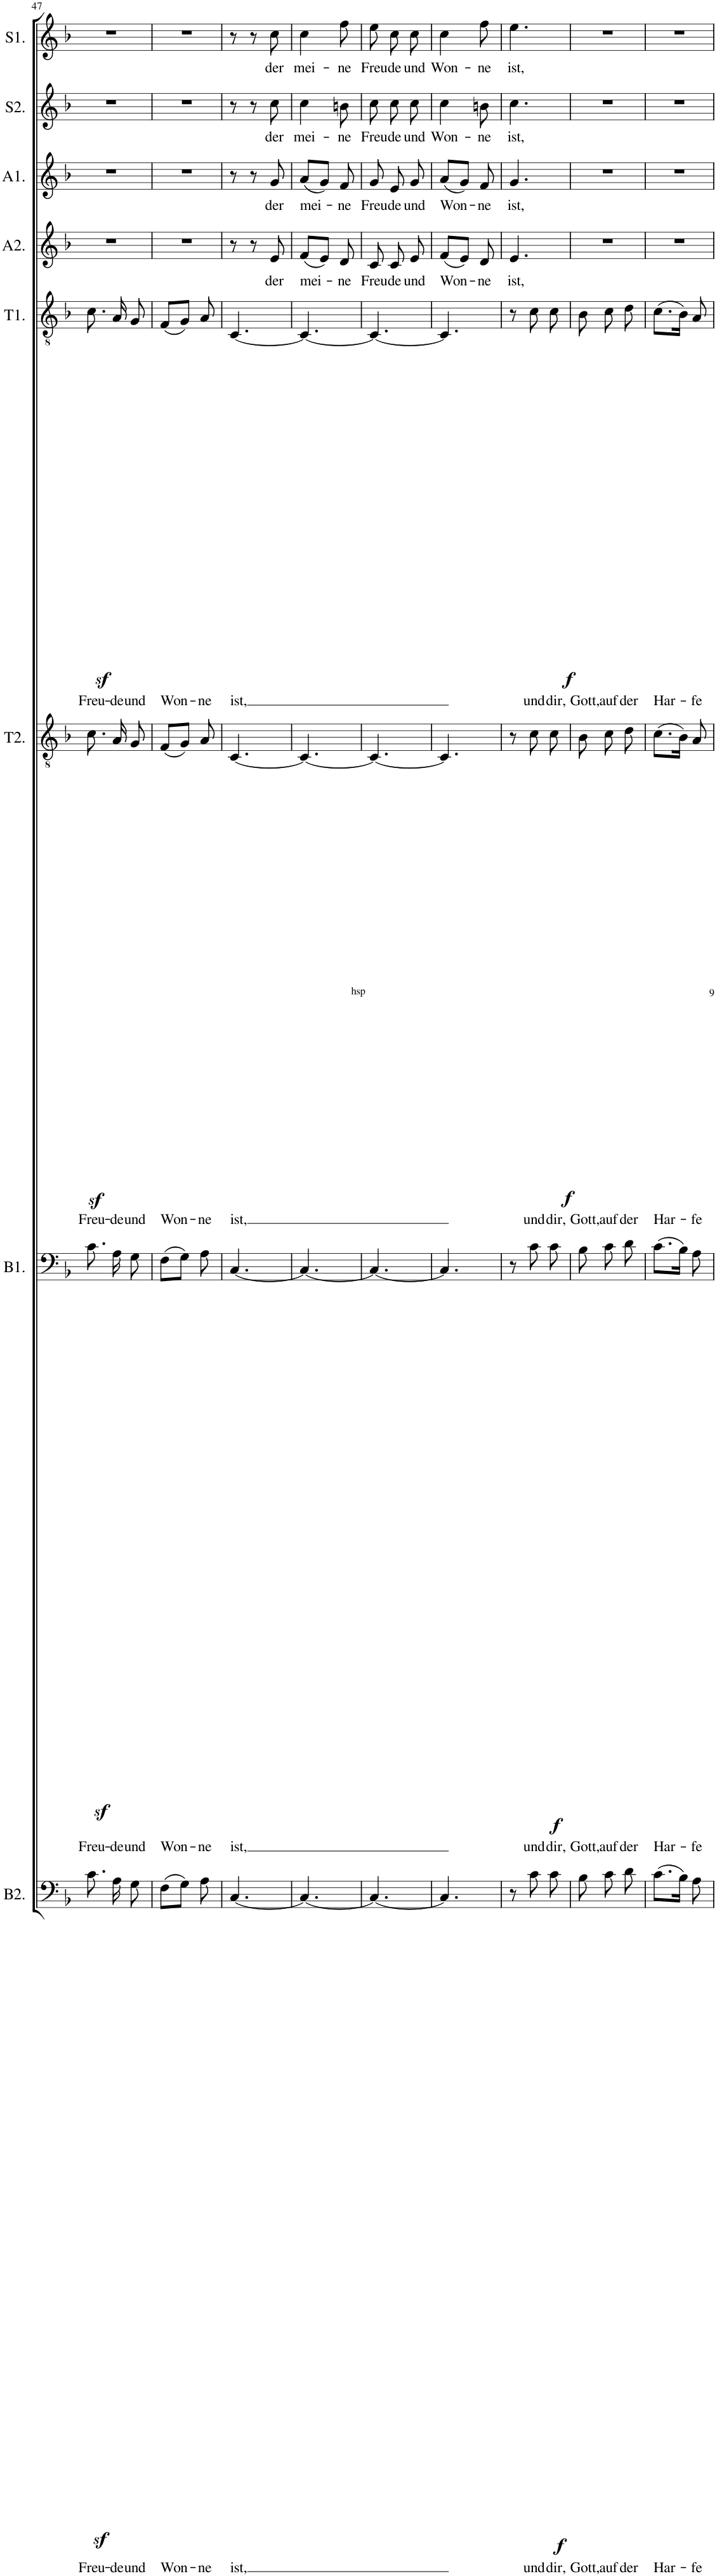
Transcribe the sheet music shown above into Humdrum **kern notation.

**kern	**text	**dynam	**kern	**text	**dynam	**kern	**text	**dynam	**kern	**text	**dynam	**kern	**text	**kern	**text	**kern	**text	**kern	**text
*part8	*part8	*part8	*part7	*part7	*part7	*part6	*part6	*part6	*part5	*part5	*part5	*part4	*part4	*part3	*part3	*part2	*part2	*part1	*part1
*staff8	*staff8	*staff8	*staff7	*staff7	*staff7	*staff6	*staff6	*staff6	*staff5	*staff5	*staff5	*staff4	*staff4	*staff3	*staff3	*staff2	*staff2	*staff1	*staff1
*I"Bass 2	*	*	*I"Bass 1	*	*	*I"Tenor 2	*	*	*I"Tenor 1	*	*	*I"Alt 2	*	*I"Alt 1	*	*I"Sopran 2	*	*I"Sopran 1	*
*I'B2.	*	*	*I'B1.	*	*	*I'T2.	*	*	*I'T1.	*	*	*I'A2.	*	*I'A1.	*	*I'S2.	*	*I'S1.	*
!!LO:PB:g=z
*clefF4	*	*	*clefF4	*	*	*clefGv2	*	*	*clefGv2	*	*	*clefG2	*	*clefG2	*	*clefG2	*	*clefG2	*
*k[b-]	*	*	*k[b-]	*	*	*k[b-]	*	*	*k[b-]	*	*	*k[b-]	*	*k[b-]	*	*k[b-]	*	*k[b-]	*
*M3/8	*	*	*M3/8	*	*	*M3/8	*	*	*M3/8	*	*	*M3/8	*	*M3/8	*	*M3/8	*	*M3/8	*
=47	=47	=47	=47	=47	=47	=47	=47	=47	=47	=47	=47	=47	=47	=47	=47	=47	=47	=47	=47
!	!LO:LY:b	!	!	!LO:LY:b	!	!	!LO:LY:b	!	!	!LO:LY:b	!	!	!	!	!	!	!	!	!
8.cz<\	Freu-	.	8.cz<\	Freu-	.	8.cz<\	Freu-	.	8.cz<\	Freu-	.	4.r	.	4.r	.	4.r	.	4.r	.
!	!LO:LY:b	!	!	!LO:LY:b	!	!	!LO:LY:b	!	!	!LO:LY:b	!	!	!	!	!	!	!	!	!
16A\	-de	.	16A\	-de	.	16A/	-de	.	16A/	-de	.	.	.	.	.	.	.	.	.
!	!LO:LY:b	!	!	!LO:LY:b	!	!	!LO:LY:b	!	!	!LO:LY:b	!	!	!	!	!	!	!	!	!
8G\	und	.	8G\	und	.	8G/	und	.	8G/	und	.	.	.	.	.	.	.	.	.
=48	=48	=48	=48	=48	=48	=48	=48	=48	=48	=48	=48	=48	=48	=48	=48	=48	=48	=48	=48
!	!LO:LY:b	!	!	!LO:LY:b	!	!	!LO:LY:b	!	!	!LO:LY:b	!	!	!	!	!	!	!	!	!
(8F\L	Won-	.	(8F\L	Won-	.	(8F/L	Won-	.	(8F/L	Won-	.	4.r	.	4.r	.	4.r	.	4.r	.
8G\J)	.	.	8G\J)	.	.	8G/J)	.	.	8G/J)	.	.	.	.	.	.	.	.	.	.
!	!LO:LY:b	!	!	!LO:LY:b	!	!	!LO:LY:b	!	!	!LO:LY:b	!	!	!	!	!	!	!	!	!
8A\	-ne	.	8A\	-ne	.	8A/	-ne	.	8A/	-ne	.	.	.	.	.	.	.	.	.
=49	=49	=49	=49	=49	=49	=49	=49	=49	=49	=49	=49	=49	=49	=49	=49	=49	=49	=49	=49
!	!LO:LY:b	!	!	!LO:LY:b	!	!	!LO:LY:b	!	!	!LO:LY:b	!	!	!	!	!	!	!	!	!
[4.C/	ist,	.	[4.C/	ist,	.	[4.C/	ist,	.	[4.C/	ist,	.	8r	.	8r	.	8r	.	8r	.
.	.	.	.	.	.	.	.	.	.	.	.	8r	.	8r	.	8r	.	8r	.
!	!	!	!	!	!	!	!	!	!	!	!	!	!LO:LY:b	!	!LO:LY:b	!	!LO:LY:b	!	!LO:LY:b
.	.	.	.	.	.	.	.	.	.	.	.	8e/	der	8g/	der	8cc\	der	8cc\	der
=50	=50	=50	=50	=50	=50	=50	=50	=50	=50	=50	=50	=50	=50	=50	=50	=50	=50	=50	=50
!	!	!	!	!	!	!	!	!	!	!	!	!	!LO:LY:b	!	!LO:LY:b	!	!LO:LY:b	!	!LO:LY:b
4.C/_	.	.	4.C/_	.	.	4.C/_	.	.	4.C/_	.	.	(8f/L	mei-	(8a/L	mei-	4cc\	mei-	4cc\	mei-
.	.	.	.	.	.	.	.	.	.	.	.	8e/J)	.	8g/J)	.	.	.	.	.
!	!	!	!	!	!	!	!	!	!	!	!	!	!LO:LY:b	!	!LO:LY:b	!	!LO:LY:b	!	!LO:LY:b
.	.	.	.	.	.	.	.	.	.	.	.	8d/	-ne	8f/	-ne	8bn\	-ne	8ff\	-ne
=51	=51	=51	=51	=51	=51	=51	=51	=51	=51	=51	=51	=51	=51	=51	=51	=51	=51	=51	=51
!	!	!	!	!	!	!	!	!	!	!	!	!	!LO:LY:b	!	!LO:LY:b	!	!LO:LY:b	!	!LO:LY:b
4.C/_	.	.	4.C/_	.	.	4.C/_	.	.	4.C/_	.	.	8c/	Freu-	8g/	Freu-	8cc\L	Freu-	8ee\L	Freu-
!	!	!	!	!	!	!	!	!	!	!	!	!	!LO:LY:b	!	!LO:LY:b	!	!LO:LY:b	!	!LO:LY:b
.	.	.	.	.	.	.	.	.	.	.	.	8c/	-de	8e/	-de	8cc\	-de	8cc\	-de
!	!	!	!	!	!	!	!	!	!	!	!	!	!LO:LY:b	!	!LO:LY:b	!	!LO:LY:b	!	!LO:LY:b
.	.	.	.	.	.	.	.	.	.	.	.	8e/	und	8g/	und	8cc\J	und	8cc\J	und
=52	=52	=52	=52	=52	=52	=52	=52	=52	=52	=52	=52	=52	=52	=52	=52	=52	=52	=52	=52
!	!	!	!	!	!	!	!	!	!	!	!	!	!LO:LY:b	!	!LO:LY:b	!	!LO:LY:b	!	!LO:LY:b
4.C/]	.	.	4.C/]	.	.	4.C/]	.	.	4.C/]	.	.	(8f/L	Won-	(8a/L	Won-	4cc\	Won-	4cc\	Won-
.	.	.	.	.	.	.	.	.	.	.	.	8e/J)	.	8g/J)	.	.	.	.	.
!	!	!	!	!	!	!	!	!	!	!	!	!	!LO:LY:b	!	!LO:LY:b	!	!LO:LY:b	!	!LO:LY:b
.	.	.	.	.	.	.	.	.	.	.	.	8d/	-ne	8f/	-ne	8bn\	-ne	8ff\	-ne
=53	=53	=53	=53	=53	=53	=53	=53	=53	=53	=53	=53	=53	=53	=53	=53	=53	=53	=53	=53
!	!	!	!	!	!	!	!	!	!	!	!	!	!LO:LY:b	!	!LO:LY:b	!	!LO:LY:b	!	!LO:LY:b
8r	.	.	8r	.	.	8r	.	.	8r	.	.	4.e/	ist,	4.g/	ist,	4.cc\	ist,	4.ee\	ist,
!	!LO:LY:b	!LO:DY:b	!	!LO:LY:b	!LO:DY:b	!	!LO:LY:b	!LO:DY:b	!	!LO:LY:b	!LO:DY:b	!	!	!	!	!	!	!	!
8c\	und	f	8c\	und	f	8c\	und	f	8c\	und	f	.	.	.	.	.	.	.	.
!	!LO:LY:b	!	!	!LO:LY:b	!	!	!LO:LY:b	!	!	!LO:LY:b	!	!	!	!	!	!	!	!	!
8c\	dir,	.	8c\	dir,	.	8c\	dir,	.	8c\	dir,	.	.	.	.	.	.	.	.	.
=54	=54	=54	=54	=54	=54	=54	=54	=54	=54	=54	=54	=54	=54	=54	=54	=54	=54	=54	=54
!	!LO:LY:b	!	!	!LO:LY:b	!	!	!LO:LY:b	!	!	!LO:LY:b	!	!	!	!	!	!	!	!	!
8B-\	Gott,	.	8B-\	Gott,	.	8B-\	Gott,	.	8B-\	Gott,	.	4.r	.	4.r	.	4.r	.	4.r	.
!	!LO:LY:b	!	!	!LO:LY:b	!	!	!LO:LY:b	!	!	!LO:LY:b	!	!	!	!	!	!	!	!	!
8c\	auf	.	8c\	auf	.	8c\	auf	.	8c\	auf	.	.	.	.	.	.	.	.	.
!	!LO:LY:b	!	!	!LO:LY:b	!	!	!LO:LY:b	!	!	!LO:LY:b	!	!	!	!	!	!	!	!	!
8d\	der	.	8d\	der	.	8d\	der	.	8d\	der	.	.	.	.	.	.	.	.	.
=55	=55	=55	=55	=55	=55	=55	=55	=55	=55	=55	=55	=55	=55	=55	=55	=55	=55	=55	=55
!	!LO:LY:b	!	!	!LO:LY:b	!	!	!LO:LY:b	!	!	!LO:LY:b	!	!	!	!	!	!	!	!	!
(8.c\L	Har-	.	(8.c\L	Har-	.	(8.c\L	Har-	.	(8.c\L	Har-	.	4.r	.	4.r	.	4.r	.	4.r	.
16B-\Jk)	.	.	16B-\Jk)	.	.	16B-\Jk)	.	.	16B-\Jk)	.	.	.	.	.	.	.	.	.	.
!	!LO:LY:b	!	!	!LO:LY:b	!	!	!LO:LY:b	!	!	!LO:LY:b	!	!	!	!	!	!	!	!	!
8A\	-fe	.	8A\	-fe	.	8A/	-fe	.	8A/	-fe	.	.	.	.	.	.	.	.	.
=	=	=	=	=	=	=	=	=	=	=	=	=	=	=	=	=	=	=	=
*-	*-	*-	*-	*-	*-	*-	*-	*-	*-	*-	*-	*-	*-	*-	*-	*-	*-	*-	*-
